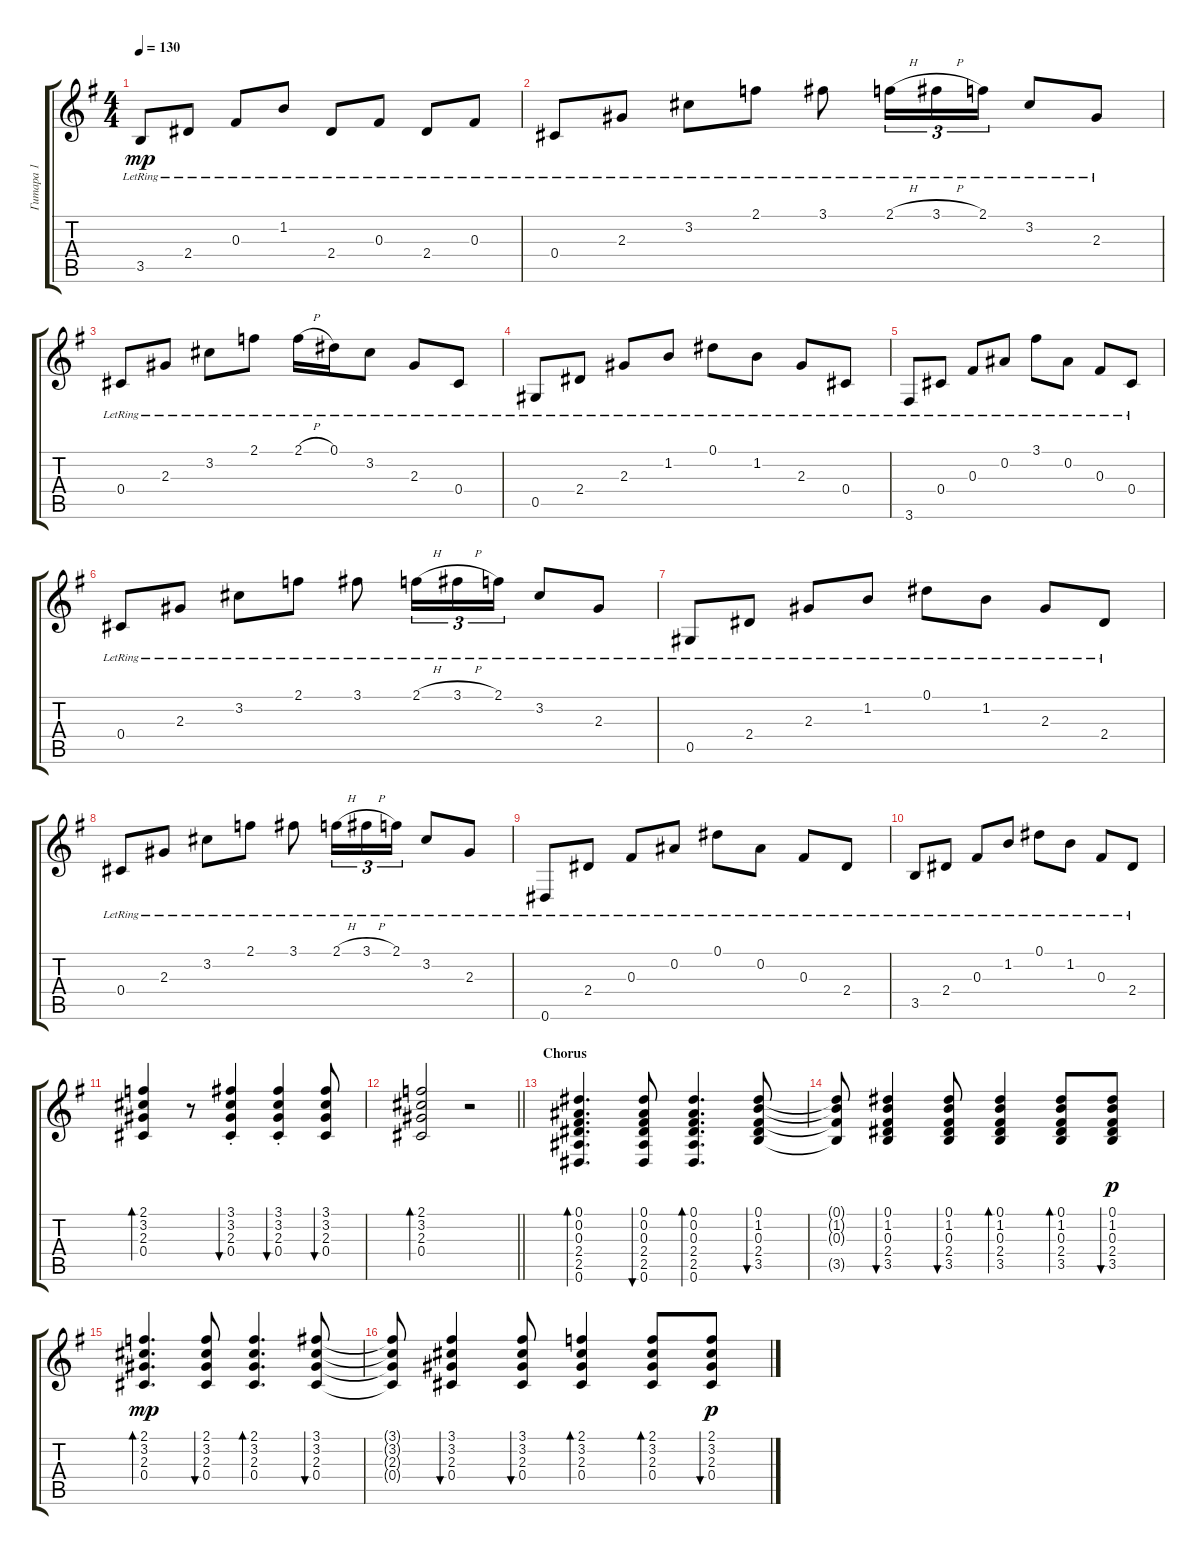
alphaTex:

\track ("Гитара 1" "Гитара 1") {instrument acousticguitarsteel}
\staff {score tabs}
\tuning (Eb4 Bb3 Gb3 Db3 Ab2 Eb2) {hide}
\ts (4 4)
\tempo 130
\clef g2
\ks eminor
3.5{lr}.8{dy mp} 2.4{lr}.8 0.3{lr}.8 1.2{lr}.8 2.4{lr}.8 0.3{lr}.8 2.4{lr}.8 0.3{lr}.8 |
0.4{lr}.8 2.3{lr}.8 3.2{lr}.8 2.1{lr}.8 3.1{lr}.8 2.1{h lr}.16{tu (3 2)} 3.1{h lr}.16{tu (3 2)} 2.1{lr}.16{tu (3 2)} 3.2{lr}.8 2.3{lr}.8 |
0.4{lr}.8 2.3{lr}.8 3.2{lr}.8 2.1{lr}.8 2.1{h lr}.16 0.1{lr}.16 3.2{lr}.8 2.3{lr}.8 0.4{lr}.8 |
0.5{lr}.8 2.4{lr}.8 2.3{lr}.8 1.2{lr}.8 0.1{lr}.8 1.2{lr}.8 2.3{lr}.8 0.4{lr}.8 |
3.6{lr}.8 0.4{lr}.8 0.3{lr}.8 0.2{lr}.8 3.1{lr}.8 0.2{lr}.8 0.3{lr}.8 0.4{lr}.8 |
0.4{lr}.8 2.3{lr}.8 3.2{lr}.8 2.1{lr}.8 3.1{lr}.8 2.1{h lr}.16{tu (3 2)} 3.1{h lr}.16{tu (3 2)} 2.1{lr}.16{tu (3 2)} 3.2{lr}.8 2.3{lr}.8 |
0.5{lr}.8 2.4{lr}.8 2.3{lr}.8 1.2{lr}.8 0.1{lr}.8 1.2{lr}.8 2.3{lr}.8 2.4{lr}.8 |
0.4{lr}.8 2.3{lr}.8 3.2{lr}.8 2.1{lr}.8 3.1{lr}.8 2.1{h lr}.16{tu (3 2)} 3.1{h lr}.16{tu (3 2)} 2.1{lr}.16{tu (3 2)} 3.2{lr}.8 2.3{lr}.8 |
0.6{lr}.8 2.4{lr}.8 0.3{lr}.8 0.2{lr}.8 0.1{lr}.8 0.2{lr}.8 0.3{lr}.8 2.4{lr}.8 |
3.5{lr}.8 2.4{lr}.8 0.3{lr}.8 1.2{lr}.8 0.1{lr}.8 1.2{lr}.8 0.3{lr}.8 2.4{lr}.8 |
(2.1 3.2 2.3 0.4).4{bd 120} r.8 (3.1{st} 3.2{st} 2.3{st} 0.4{st}).4{bu 60} (3.1{st} 3.2{st} 2.3{st} 0.4{st}).4{bu 60} (3.1 3.2 2.3 0.4).8{bu 60} |
\barLineRight lightlight
(2.1 3.2 2.3 0.4).2{bd 120} r.2 |
\section ("" "Chorus")
(0.1 0.2 0.3 2.4 2.5 0.6).4{d bd 30} (0.1 0.2 0.3 2.4 2.5 0.6).8{bu 30} (0.1 0.2 0.3 2.4 2.5 0.6).4{d bd 30} (0.1 1.2 0.3 2.4 3.5).8{bu 30} |
(0.1{t} 1.2{t} 0.3{t} 3.5{t}).8 (0.1 1.2 0.3 2.4 3.5).4{bu 30} (0.1 1.2 0.3 2.4 3.5).8{bu 30} (0.1 1.2 0.3 2.4 3.5).4{bd 30} (0.1 1.2 0.3 2.4 3.5).8{bd 30} (0.1 1.2 0.3 2.4 3.5).8{bu 30 dy p} |
(2.1 3.2 2.3 0.4).4{d bd 30 dy mp} (2.1 3.2 2.3 0.4).8{bu 30} (2.1 3.2 2.3 0.4).4{d bd 30} (3.1 3.2 2.3 0.4).8{bu 30} |
(3.1{t} 3.2{t} 2.3{t} 0.4{t}).8 (3.1 3.2 2.3 0.4).4{bu 30} (3.1 3.2 2.3 0.4).8{bu 30} (2.1 3.2 2.3 0.4).4{bd 30} (2.1 3.2 2.3 0.4).8{bd 30} (2.1 3.2 2.3 0.4).8{bu 30 dy p}
